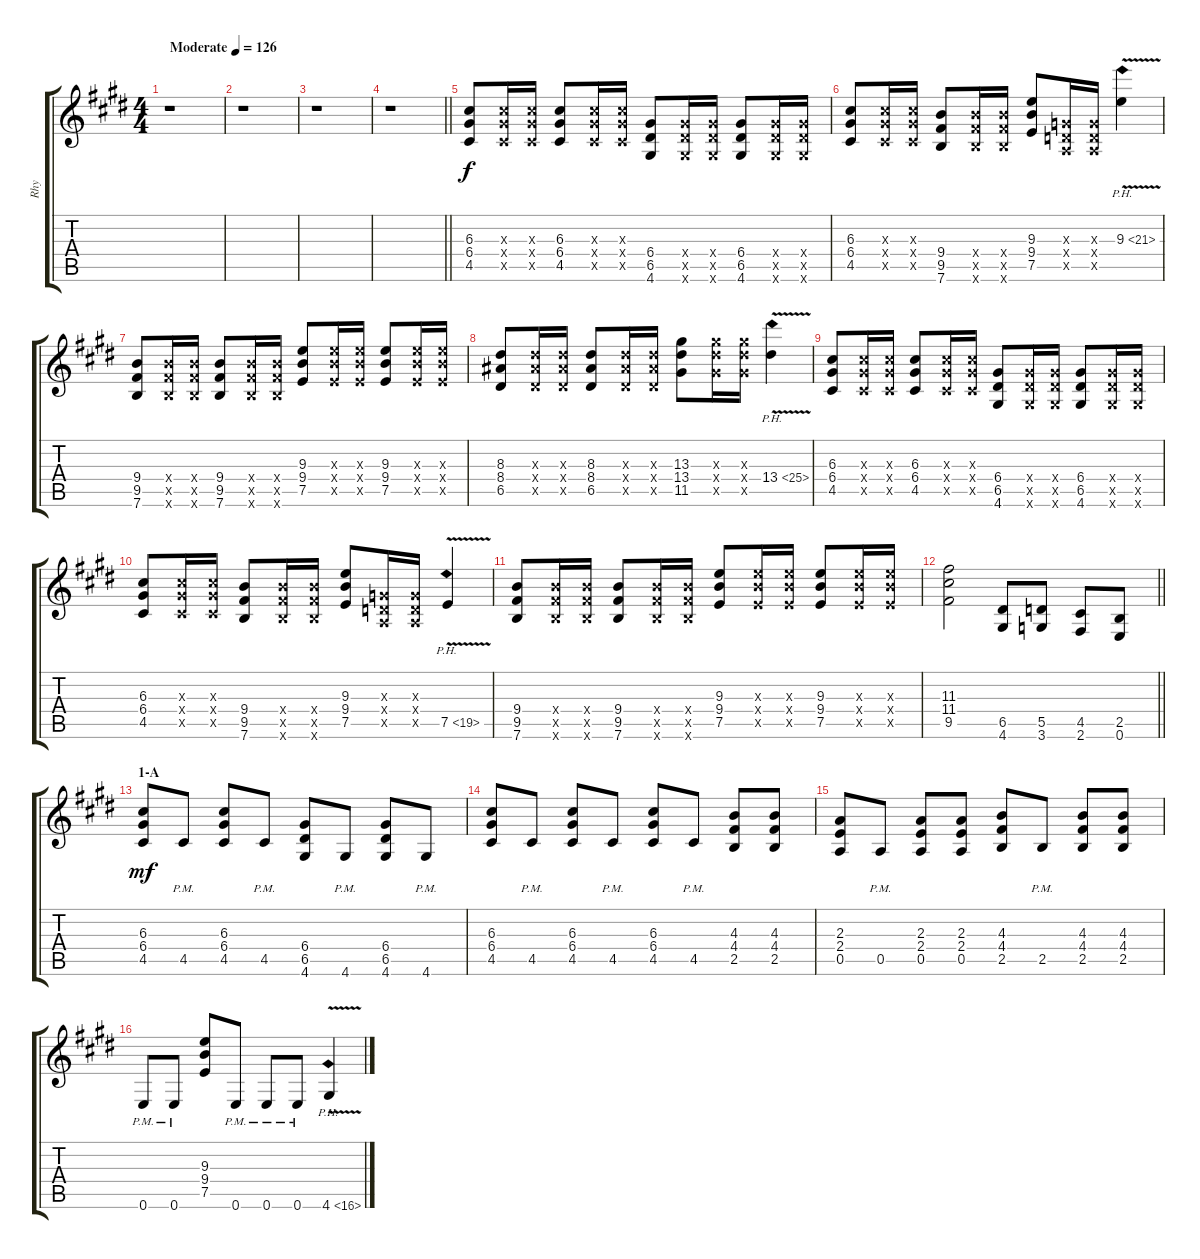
\track ("Rhy" "Rhy") {instrument distortionguitar}
\staff {score tabs}
\tuning (E4 B3 G3 D3 A2 E2) {hide}
\ts (4 4)
\tempo (126 "Moderate")
\clef g2
\ks e
r.1{dy f instrument distortionguitar} |
r.1 |
r.1 |
\barLineRight lightlight
r.1 |
(6.3 6.4 4.5).8 (6.3{x} 6.4{x} 4.5{x}).16 (6.3{x} 6.4{x} 4.5{x}).16 (6.3 6.4 4.5).8 (6.3{x} 6.4{x} 4.5{x}).16 (6.3{x} 6.4{x} 4.5{x}).16 (6.4 6.5 4.6).8 (6.4{x} 6.5{x} 4.6{x}).16 (6.4{x} 6.5{x} 4.6{x}).16 (6.4 6.5 4.6).8 (6.4{x} 6.5{x} 4.6{x}).16 (6.4{x} 6.5{x} 4.6{x}).16 |
(6.3 6.4 4.5).8 (6.3{x} 6.4{x} 4.5{x}).16 (6.3{x} 6.4{x} 4.5{x}).16 (9.4 9.5 7.6).8 (9.4{x} 9.5{x} 7.6{x}).16 (9.4{x} 9.5{x} 7.6{x}).16 (9.3 9.4 7.5).8 (0.3{x} 0.4{x} 0.5{x}).16 (0.3{x} 0.4{x} 0.5{x}).16 9.3{ph 12 v}.4 |
(9.4 9.5 7.6).8 (9.4{x} 9.5{x} 7.6{x}).16 (9.4{x} 9.5{x} 7.6{x}).16 (9.4 9.5 7.6).8 (9.4{x} 9.5{x} 7.6{x}).16 (9.4{x} 9.5{x} 7.6{x}).16 (9.3 9.4 7.5).8 (9.3{x} 9.4{x} 7.5{x}).16 (9.3{x} 9.4{x} 7.5{x}).16 (9.3 9.4 7.5).8 (9.3{x} 9.4{x} 7.5{x}).16 (9.3{x} 9.4{x} 7.5{x}).16 |
(8.3 8.4 6.5).8 (8.3{x} 8.4{x} 6.5{x}).16 (8.3{x} 8.4{x} 6.5{x}).16 (8.3 8.4 6.5).8 (8.3{x} 8.4{x} 6.5{x}).16 (8.3{x} 8.4{x} 6.5{x}).16 (13.3 13.4 11.5).8 (13.3{x} 13.4{x} 11.5{x}).16 (13.3{x} 13.4{x} 11.5{x}).16 13.4{ph 12 v}.4 |
(6.3 6.4 4.5).8 (6.3{x} 6.4{x} 4.5{x}).16 (6.3{x} 6.4{x} 4.5{x}).16 (6.3 6.4 4.5).8 (6.3{x} 6.4{x} 4.5{x}).16 (6.3{x} 6.4{x} 4.5{x}).16 (6.4 6.5 4.6).8 (6.4{x} 6.5{x} 4.6{x}).16 (6.4{x} 6.5{x} 4.6{x}).16 (6.4 6.5 4.6).8 (6.4{x} 6.5{x} 4.6{x}).16 (6.4{x} 6.5{x} 4.6{x}).16 |
(6.3 6.4 4.5).8 (6.3{x} 6.4{x} 4.5{x}).16 (6.3{x} 6.4{x} 4.5{x}).16 (9.4 9.5 7.6).8 (9.4{x} 9.5{x} 7.6{x}).16 (9.4{x} 9.5{x} 7.6{x}).16 (9.3 9.4 7.5).8 (0.3{x} 0.4{x} 0.5{x}).16 (0.3{x} 0.4{x} 0.5{x}).16 7.5{ph 12 v}.4 |
(9.4 9.5 7.6).8 (9.4{x} 9.5{x} 7.6{x}).16 (9.4{x} 9.5{x} 7.6{x}).16 (9.4 9.5 7.6).8 (9.4{x} 9.5{x} 7.6{x}).16 (9.4{x} 9.5{x} 7.6{x}).16 (9.3 9.4 7.5).8 (9.3{x} 9.4{x} 7.5{x}).16 (9.3{x} 9.4{x} 7.5{x}).16 (9.3 9.4 7.5).8 (9.3{x} 9.4{x} 7.5{x}).16 (9.3{x} 9.4{x} 7.5{x}).16 |
\barLineRight lightlight
(11.3 11.4 9.5).2 (6.5 4.6).8 (5.5 3.6).8 (4.5 2.6).8 (2.5 0.6).8 |
\section ("" "1-A")
(6.3 6.4 4.5).8{dy mf} 4.5{pm}.8 (6.3 6.4 4.5).8 4.5{pm}.8 (6.4 6.5 4.6).8 4.6{pm}.8 (6.4 6.5 4.6).8 4.6{pm}.8 |
(6.3 6.4 4.5).8 4.5{pm}.8 (6.3 6.4 4.5).8 4.5{pm}.8 (6.3 6.4 4.5).8 4.5{pm}.8 (4.3 4.4 2.5).8 (4.3 4.4 2.5).8 |
(2.3 2.4 0.5).8 0.5{pm}.8 (2.3 2.4 0.5).8 (2.3 2.4 0.5).8 (4.3 4.4 2.5).8 2.5{pm}.8 (4.3 4.4 2.5).8 (4.3 4.4 2.5).8 |
0.6{pm}.8 0.6{pm}.8 (9.3 9.4 7.5).8 0.6{pm}.8 0.6{pm}.8 0.6{pm}.8 4.6{ph 12 v}.4
